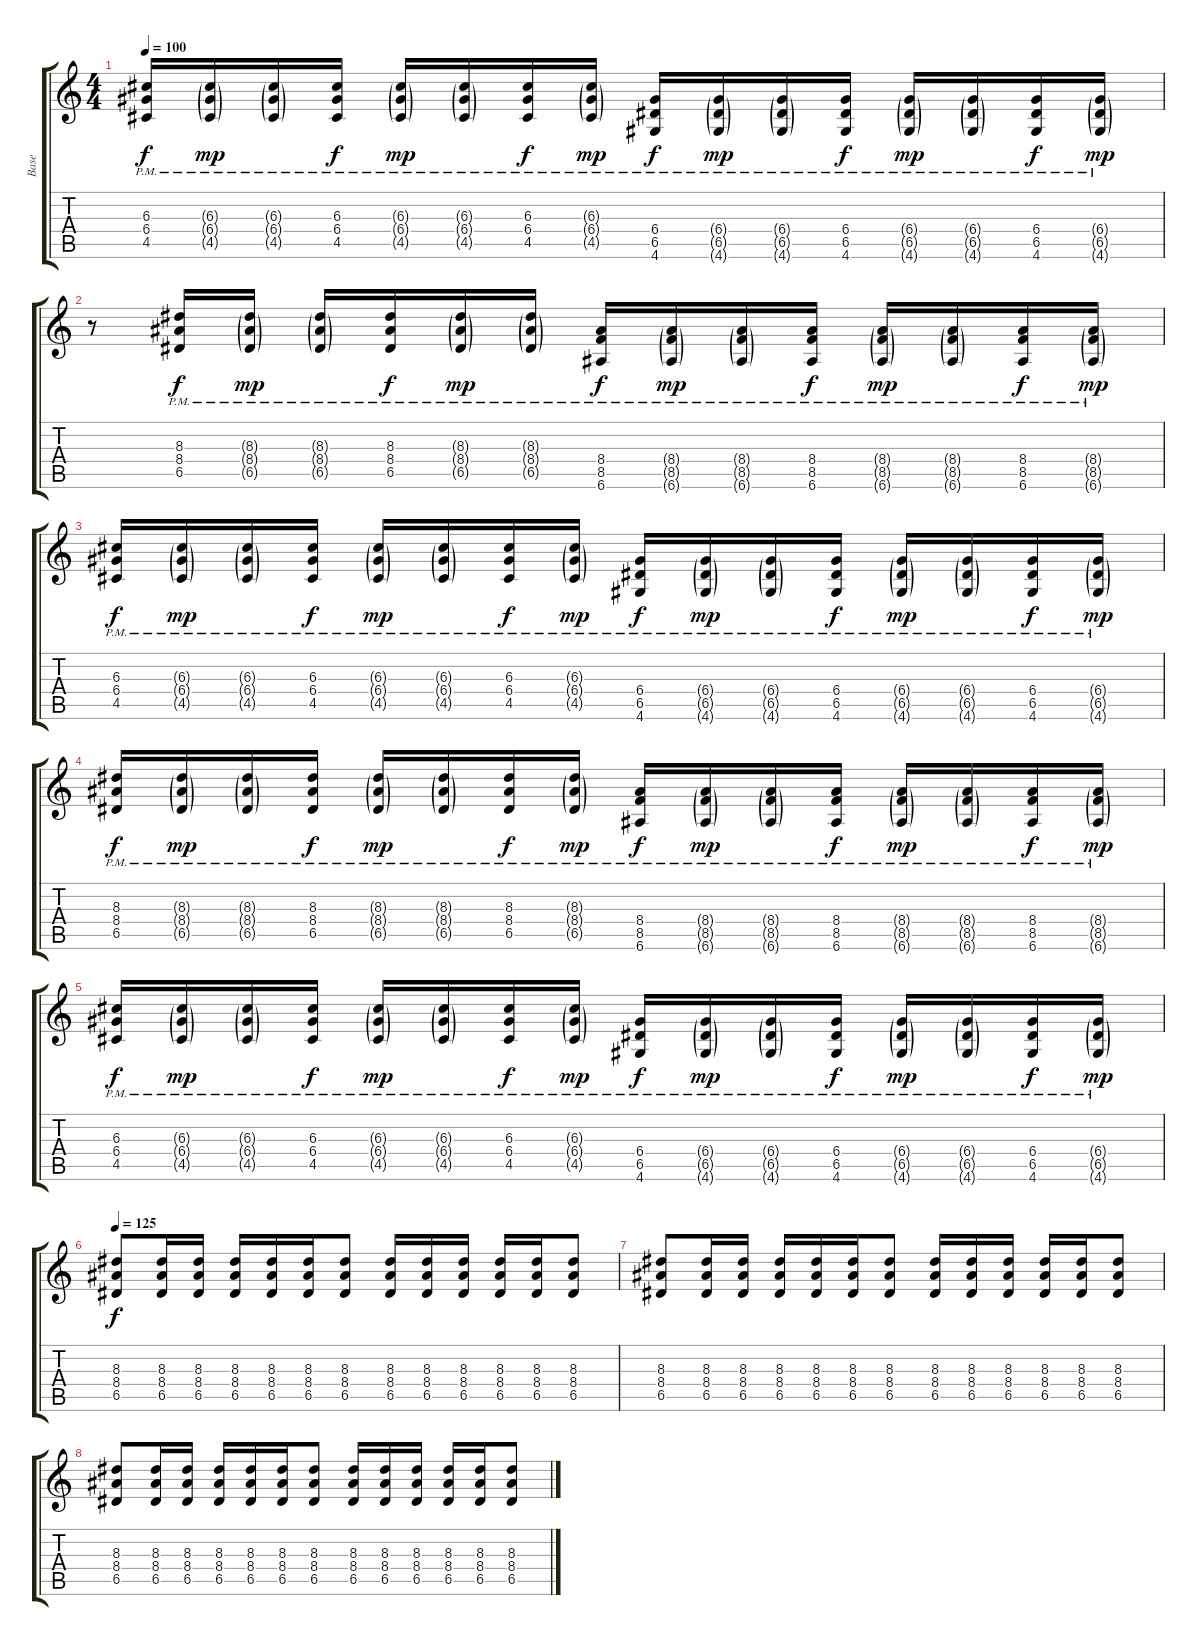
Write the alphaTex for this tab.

\track ("Base" "Base") {instrument acousticguitarsteel}
\staff {score tabs}
\tuning (E4 B3 G3 D3 A2 E2) {hide}
\ts (4 4)
\tempo 100
\clef g2
\ks c
(6.3{pm} 6.4{pm} 4.5{pm}).16{dy f} (6.3{g pm} 6.4{g pm} 4.5{g pm}).16{dy mp} (6.3{g pm} 6.4{g pm} 4.5{g pm}).16 (6.3{pm} 6.4{pm} 4.5{pm}).16{dy f} (6.3{g pm} 6.4{g pm} 4.5{g pm}).16{dy mp} (6.3{g pm} 6.4{g pm} 4.5{g pm}).16 (6.3{pm} 6.4{pm} 4.5{pm}).16{dy f} (6.3{g pm} 6.4{g pm} 4.5{g pm}).16{dy mp} (6.4{pm} 6.5{pm} 4.6{pm}).16{dy f} (6.4{g pm} 6.5{g pm} 4.6{g pm}).16{dy mp} (6.4{g pm} 6.5{g pm} 4.6{g pm}).16 (6.4{pm} 6.5{pm} 4.6{pm}).16{dy f} (6.4{g pm} 6.5{g pm} 4.6{g pm}).16{dy mp} (6.4{g pm} 6.5{g pm} 4.6{g pm}).16 (6.4{pm} 6.5{pm} 4.6{pm}).16{dy f} (6.4{g pm} 6.5{g pm} 4.6{g pm}).16{dy mp} |
r.8 (8.3 8.4{pm} 6.5{pm}).16{dy f} (8.3{g pm} 8.4{g pm} 6.5{g pm}).16{dy mp} (8.3{g pm} 8.4{g pm} 6.5{g pm}).16 (8.3{pm} 8.4{pm} 6.5{pm}).16{dy f} (8.3{g pm} 8.4{g pm} 6.5{g pm}).16{dy mp} (8.3{g pm} 8.4{g pm} 6.5{g pm}).16 (8.4{pm} 8.5{pm} 6.6{pm}).16{dy f} (8.4{g pm} 8.5{g pm} 6.6{g pm}).16{dy mp} (8.4{g pm} 8.5{g pm} 6.6{g pm}).16 (8.4{pm} 8.5{pm} 6.6{pm}).16{dy f} (8.4{g pm} 8.5{g pm} 6.6{g pm}).16{dy mp} (8.4{g pm} 8.5{g pm} 6.6{g pm}).16 (8.4{pm} 8.5{pm} 6.6{pm}).16{dy f} (8.4{g pm} 8.5{g pm} 6.6{g pm}).16{dy mp} |
(6.3{pm} 6.4{pm} 4.5{pm}).16{dy f} (6.3{g pm} 6.4{g pm} 4.5{g pm}).16{dy mp} (6.3{g pm} 6.4{g pm} 4.5{g pm}).16 (6.3{pm} 6.4{pm} 4.5{pm}).16{dy f} (6.3{g pm} 6.4{g pm} 4.5{g pm}).16{dy mp} (6.3{g pm} 6.4{g pm} 4.5{g pm}).16 (6.3{pm} 6.4{pm} 4.5{pm}).16{dy f} (6.3{g pm} 6.4{g pm} 4.5{g pm}).16{dy mp} (6.4{pm} 6.5{pm} 4.6{pm}).16{dy f} (6.4{g pm} 6.5{g pm} 4.6{g pm}).16{dy mp} (6.4{g pm} 6.5{g pm} 4.6{g pm}).16 (6.4{pm} 6.5{pm} 4.6{pm}).16{dy f} (6.4{g pm} 6.5{g pm} 4.6{g pm}).16{dy mp} (6.4{g pm} 6.5{g pm} 4.6{g pm}).16 (6.4{pm} 6.5{pm} 4.6{pm}).16{dy f} (6.4{g pm} 6.5{g pm} 4.6{g pm}).16{dy mp} |
(8.3{pm} 8.4{pm} 6.5{pm}).16{dy f} (8.3{g pm} 8.4{g pm} 6.5{g pm}).16{dy mp} (8.3{g pm} 8.4{g pm} 6.5{g pm}).16 (8.3{pm} 8.4{pm} 6.5{pm}).16{dy f} (8.3{g pm} 8.4{g pm} 6.5{g pm}).16{dy mp} (8.3{g pm} 8.4{g pm} 6.5{g pm}).16 (8.3{pm} 8.4{pm} 6.5{pm}).16{dy f} (8.3{g pm} 8.4{g pm} 6.5{g pm}).16{dy mp} (8.4{pm} 8.5{pm} 6.6{pm}).16{dy f} (8.4{g pm} 8.5{g pm} 6.6{g pm}).16{dy mp} (8.4{g pm} 8.5{g pm} 6.6{g pm}).16 (8.4{pm} 8.5{pm} 6.6{pm}).16{dy f} (8.4{g pm} 8.5{g pm} 6.6{g pm}).16{dy mp} (8.4{g pm} 8.5{g pm} 6.6{g pm}).16 (8.4{pm} 8.5{pm} 6.6{pm}).16{dy f} (8.4{g pm} 8.5{g pm} 6.6{g pm}).16{dy mp} |
(6.3{pm} 6.4{pm} 4.5{pm}).16{dy f} (6.3{g pm} 6.4{g pm} 4.5{g pm}).16{dy mp} (6.3{g pm} 6.4{g pm} 4.5{g pm}).16 (6.3{pm} 6.4{pm} 4.5{pm}).16{dy f} (6.3{g pm} 6.4{g pm} 4.5{g pm}).16{dy mp} (6.3{g pm} 6.4{g pm} 4.5{g pm}).16 (6.3{pm} 6.4{pm} 4.5{pm}).16{dy f} (6.3{g pm} 6.4{g pm} 4.5{g pm}).16{dy mp} (6.4{pm} 6.5{pm} 4.6{pm}).16{dy f} (6.4{g pm} 6.5{g pm} 4.6{g pm}).16{dy mp} (6.4{g pm} 6.5{g pm} 4.6{g pm}).16 (6.4{pm} 6.5{pm} 4.6{pm}).16{dy f} (6.4{g pm} 6.5{g pm} 4.6{g pm}).16{dy mp} (6.4{g pm} 6.5{g pm} 4.6{g pm}).16 (6.4{pm} 6.5{pm} 4.6{pm}).16{dy f} (6.4{g pm} 6.5{g pm} 4.6{g pm}).16{dy mp} |
\tempo 125
(8.3 8.4 6.5).8{dy f} (8.3 8.4 6.5).16 (8.3 8.4 6.5).16 (8.3 8.4 6.5).16 (8.3 8.4 6.5).16 (8.3 8.4 6.5).16 (8.3 8.4 6.5).8 (8.3 8.4 6.5).16 (8.3 8.4 6.5).16 (8.3 8.4 6.5).16 (8.3 8.4 6.5).16 (8.3 8.4 6.5).16 (8.3 8.4 6.5).8 |
(8.3 8.4 6.5).8 (8.3 8.4 6.5).16 (8.3 8.4 6.5).16 (8.3 8.4 6.5).16 (8.3 8.4 6.5).16 (8.3 8.4 6.5).16 (8.3 8.4 6.5).8 (8.3 8.4 6.5).16 (8.3 8.4 6.5).16 (8.3 8.4 6.5).16 (8.3 8.4 6.5).16 (8.3 8.4 6.5).16 (8.3 8.4 6.5).8 |
(8.3 8.4 6.5).8 (8.3 8.4 6.5).16 (8.3 8.4 6.5).16 (8.3 8.4 6.5).16 (8.3 8.4 6.5).16 (8.3 8.4 6.5).16 (8.3 8.4 6.5).8 (8.3 8.4 6.5).16 (8.3 8.4 6.5).16 (8.3 8.4 6.5).16 (8.3 8.4 6.5).16 (8.3 8.4 6.5).16 (8.3 8.4 6.5).8
